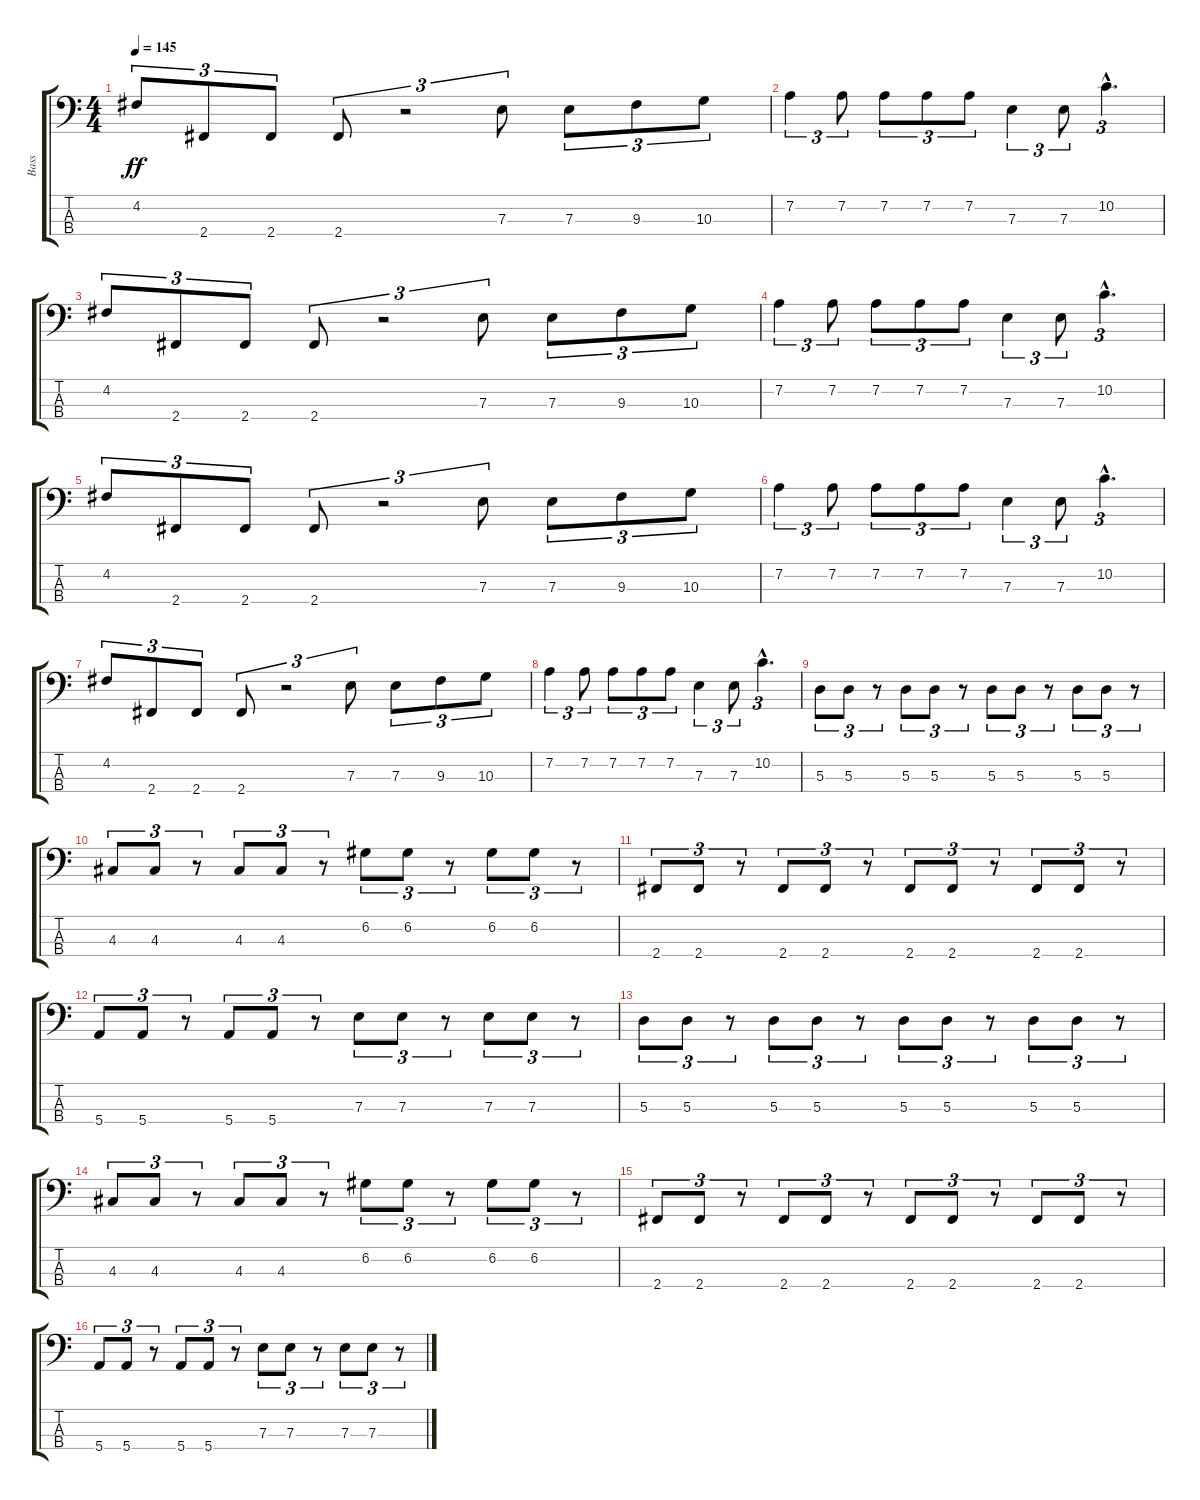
\track ("Bass" "Bass") {instrument slapbass2}
\staff {score tabs}
\tuning (G2 D2 A1 E1) {hide}
\ts (4 4)
\tempo 145
\clef f4
\ks c
4.2.8{tu (3 2) dy ff} 2.4.8{tu (3 2)} 2.4.8{tu (3 2)} 2.4.8{tu (3 2)} r.2{tu (3 2)} 7.3.8{tu (3 2)} 7.3.8{tu (3 2)} 9.3.8{tu (3 2)} 10.3.8{tu (3 2)} |
7.2.4{tu (3 2)} 7.2.8{tu (3 2)} 7.2.8{tu (3 2)} 7.2.8{tu (3 2)} 7.2.8{tu (3 2)} 7.3.4{tu (3 2)} 7.3.8{tu (3 2)} 10.2{hac}.4{d tu (3 2)} |
4.2.8{tu (3 2)} 2.4.8{tu (3 2)} 2.4.8{tu (3 2)} 2.4.8{tu (3 2)} r.2{tu (3 2)} 7.3.8{tu (3 2)} 7.3.8{tu (3 2)} 9.3.8{tu (3 2)} 10.3.8{tu (3 2)} |
7.2.4{tu (3 2)} 7.2.8{tu (3 2)} 7.2.8{tu (3 2)} 7.2.8{tu (3 2)} 7.2.8{tu (3 2)} 7.3.4{tu (3 2)} 7.3.8{tu (3 2)} 10.2{hac}.4{d tu (3 2)} |
4.2.8{tu (3 2)} 2.4.8{tu (3 2)} 2.4.8{tu (3 2)} 2.4.8{tu (3 2)} r.2{tu (3 2)} 7.3.8{tu (3 2)} 7.3.8{tu (3 2)} 9.3.8{tu (3 2)} 10.3.8{tu (3 2)} |
7.2.4{tu (3 2)} 7.2.8{tu (3 2)} 7.2.8{tu (3 2)} 7.2.8{tu (3 2)} 7.2.8{tu (3 2)} 7.3.4{tu (3 2)} 7.3.8{tu (3 2)} 10.2{hac}.4{d tu (3 2)} |
4.2.8{tu (3 2)} 2.4.8{tu (3 2)} 2.4.8{tu (3 2)} 2.4.8{tu (3 2)} r.2{tu (3 2)} 7.3.8{tu (3 2)} 7.3.8{tu (3 2)} 9.3.8{tu (3 2)} 10.3.8{tu (3 2)} |
7.2.4{tu (3 2)} 7.2.8{tu (3 2)} 7.2.8{tu (3 2)} 7.2.8{tu (3 2)} 7.2.8{tu (3 2)} 7.3.4{tu (3 2)} 7.3.8{tu (3 2)} 10.2{hac}.4{d tu (3 2)} |
5.3.8{tu (3 2)} 5.3.8{tu (3 2)} r.8{tu (3 2)} 5.3.8{tu (3 2)} 5.3.8{tu (3 2)} r.8{tu (3 2)} 5.3.8{tu (3 2)} 5.3.8{tu (3 2)} r.8{tu (3 2)} 5.3.8{tu (3 2)} 5.3.8{tu (3 2)} r.8{tu (3 2)} |
4.3.8{tu (3 2)} 4.3.8{tu (3 2)} r.8{tu (3 2)} 4.3.8{tu (3 2)} 4.3.8{tu (3 2)} r.8{tu (3 2)} 6.2.8{tu (3 2)} 6.2.8{tu (3 2)} r.8{tu (3 2)} 6.2.8{tu (3 2)} 6.2.8{tu (3 2)} r.8{tu (3 2)} |
2.4.8{tu (3 2)} 2.4.8{tu (3 2)} r.8{tu (3 2)} 2.4.8{tu (3 2)} 2.4.8{tu (3 2)} r.8{tu (3 2)} 2.4.8{tu (3 2)} 2.4.8{tu (3 2)} r.8{tu (3 2)} 2.4.8{tu (3 2)} 2.4.8{tu (3 2)} r.8{tu (3 2)} |
5.4.8{tu (3 2)} 5.4.8{tu (3 2)} r.8{tu (3 2)} 5.4.8{tu (3 2)} 5.4.8{tu (3 2)} r.8{tu (3 2)} 7.3.8{tu (3 2)} 7.3.8{tu (3 2)} r.8{tu (3 2)} 7.3.8{tu (3 2)} 7.3.8{tu (3 2)} r.8{tu (3 2)} |
5.3.8{tu (3 2)} 5.3.8{tu (3 2)} r.8{tu (3 2)} 5.3.8{tu (3 2)} 5.3.8{tu (3 2)} r.8{tu (3 2)} 5.3.8{tu (3 2)} 5.3.8{tu (3 2)} r.8{tu (3 2)} 5.3.8{tu (3 2)} 5.3.8{tu (3 2)} r.8{tu (3 2)} |
4.3.8{tu (3 2)} 4.3.8{tu (3 2)} r.8{tu (3 2)} 4.3.8{tu (3 2)} 4.3.8{tu (3 2)} r.8{tu (3 2)} 6.2.8{tu (3 2)} 6.2.8{tu (3 2)} r.8{tu (3 2)} 6.2.8{tu (3 2)} 6.2.8{tu (3 2)} r.8{tu (3 2)} |
2.4.8{tu (3 2)} 2.4.8{tu (3 2)} r.8{tu (3 2)} 2.4.8{tu (3 2)} 2.4.8{tu (3 2)} r.8{tu (3 2)} 2.4.8{tu (3 2)} 2.4.8{tu (3 2)} r.8{tu (3 2)} 2.4.8{tu (3 2)} 2.4.8{tu (3 2)} r.8{tu (3 2)} |
5.4.8{tu (3 2)} 5.4.8{tu (3 2)} r.8{tu (3 2)} 5.4.8{tu (3 2)} 5.4.8{tu (3 2)} r.8{tu (3 2)} 7.3.8{tu (3 2)} 7.3.8{tu (3 2)} r.8{tu (3 2)} 7.3.8{tu (3 2)} 7.3.8{tu (3 2)} r.8{tu (3 2)}
